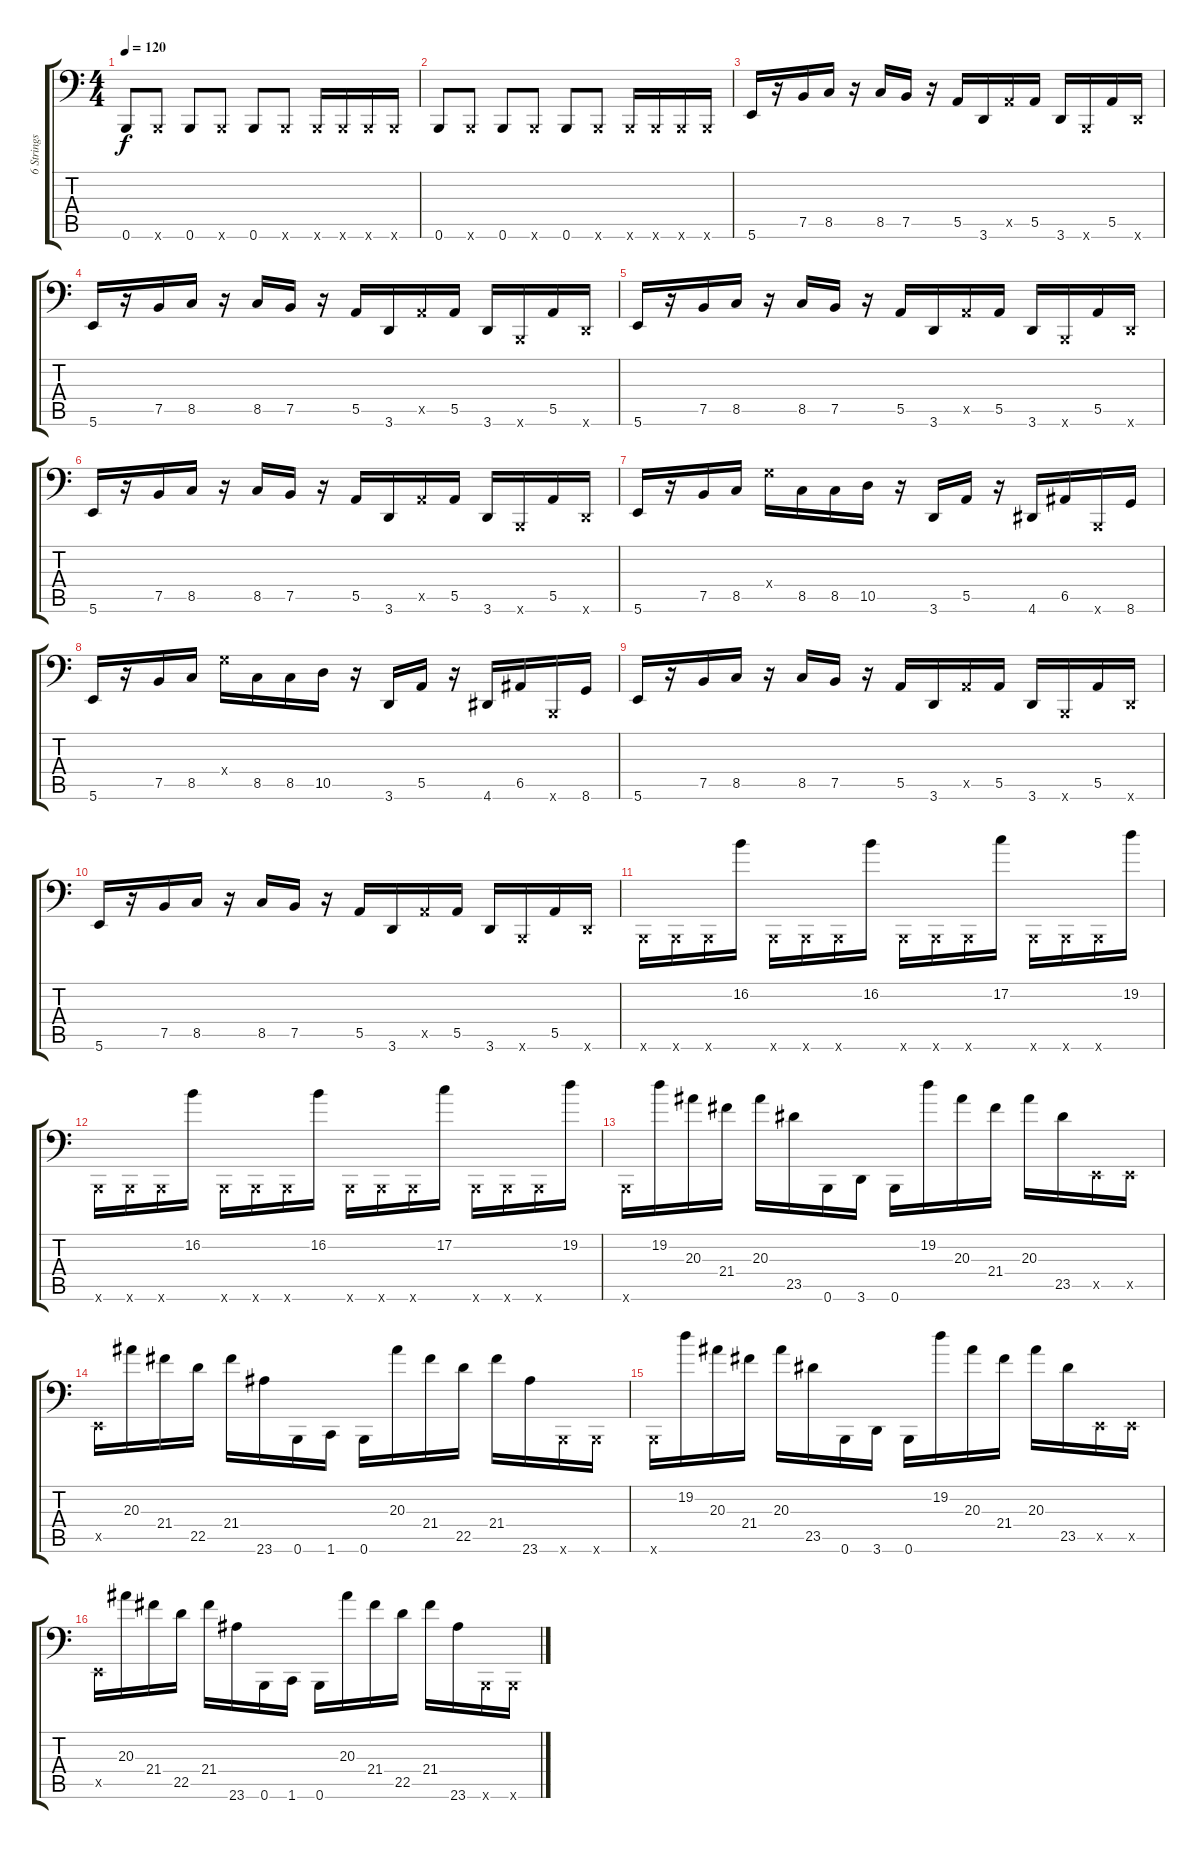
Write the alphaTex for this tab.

\track ("6 Strings bass" "6 Strings ") {instrument slapbass1}
\staff {score tabs}
\tuning (C3 G2 D2 A1 E1 B0) {hide}
\ts (4 4)
\tempo 120
\clef f4
\ks c
0.6.8{dy f instrument slapbass1} 0.6{x}.8 0.6.8 0.6{x}.8 0.6.8 0.6{x}.8 0.6{x}.16 0.6{x}.16 0.6{x}.16 0.6{x}.16 |
0.6.8 0.6{x}.8 0.6.8 0.6{x}.8 0.6.8 0.6{x}.8 0.6{x}.16 0.6{x}.16 0.6{x}.16 0.6{x}.16 |
5.6.16 r.16 7.5.16 8.5.16 r.16 8.5.16 7.5.16 r.16 5.5.16 3.6.16 5.5{x}.16 5.5.16 3.6.16 0.6{x}.16 5.5.16 3.6{x}.16 |
5.6.16 r.16 7.5.16 8.5.16 r.16 8.5.16 7.5.16 r.16 5.5.16 3.6.16 5.5{x}.16 5.5.16 3.6.16 0.6{x}.16 5.5.16 3.6{x}.16 |
5.6.16 r.16 7.5.16 8.5.16 r.16 8.5.16 7.5.16 r.16 5.5.16 3.6.16 5.5{x}.16 5.5.16 3.6.16 0.6{x}.16 5.5.16 3.6{x}.16 |
5.6.16 r.16 7.5.16 8.5.16 r.16 8.5.16 7.5.16 r.16 5.5.16 3.6.16 5.5{x}.16 5.5.16 3.6.16 0.6{x}.16 5.5.16 3.6{x}.16 |
5.6.16 r.16 7.5.16 8.5.16 10.4{x}.16 8.5.16 8.5.16 10.5.16 r.16 3.6.16 5.5.16 r.16 4.6.16 6.5.16 0.6{x}.16 8.6.16 |
5.6.16 r.16 7.5.16 8.5.16 10.4{x}.16 8.5.16 8.5.16 10.5.16 r.16 3.6.16 5.5.16 r.16 4.6.16 6.5.16 0.6{x}.16 8.6.16 |
5.6.16 r.16 7.5.16 8.5.16 r.16 8.5.16 7.5.16 r.16 5.5.16 3.6.16 5.5{x}.16 5.5.16 3.6.16 0.6{x}.16 5.5.16 3.6{x}.16 |
5.6.16 r.16 7.5.16 8.5.16 r.16 8.5.16 7.5.16 r.16 5.5.16 3.6.16 5.5{x}.16 5.5.16 3.6.16 0.6{x}.16 5.5.16 3.6{x}.16 |
0.6{x}.16 0.6{x}.16 0.6{x}.16 16.2.16 0.6{x}.16 0.6{x}.16 0.6{x}.16 16.2.16 0.6{x}.16 0.6{x}.16 0.6{x}.16 17.2.16 0.6{x}.16 0.6{x}.16 0.6{x}.16 19.2.16 |
0.6{x}.16 0.6{x}.16 0.6{x}.16 16.2.16 0.6{x}.16 0.6{x}.16 0.6{x}.16 16.2.16 0.6{x}.16 0.6{x}.16 0.6{x}.16 17.2.16 0.6{x}.16 0.6{x}.16 0.6{x}.16 19.2.16 |
0.6{x}.16 19.2.16 20.3.16 21.4.16 20.3.16 23.5.16 0.6.16 3.6.16 0.6.16 19.2.16 20.3.16 21.4.16 20.3.16 23.5.16 0.5{x}.16 0.5{x}.16 |
0.5{x}.16 20.3.16 21.4.16 22.5.16 21.4.16 23.6.16 0.6.16 1.6.16 0.6.16 20.3.16 21.4.16 22.5.16 21.4.16 23.6.16 0.6{x}.16 0.6{x}.16 |
0.6{x}.16 19.2.16 20.3.16 21.4.16 20.3.16 23.5.16 0.6.16 3.6.16 0.6.16 19.2.16 20.3.16 21.4.16 20.3.16 23.5.16 0.5{x}.16 0.5{x}.16 |
0.5{x}.16 20.3.16 21.4.16 22.5.16 21.4.16 23.6.16 0.6.16 1.6.16 0.6.16 20.3.16 21.4.16 22.5.16 21.4.16 23.6.16 0.6{x}.16 0.6{x}.16
